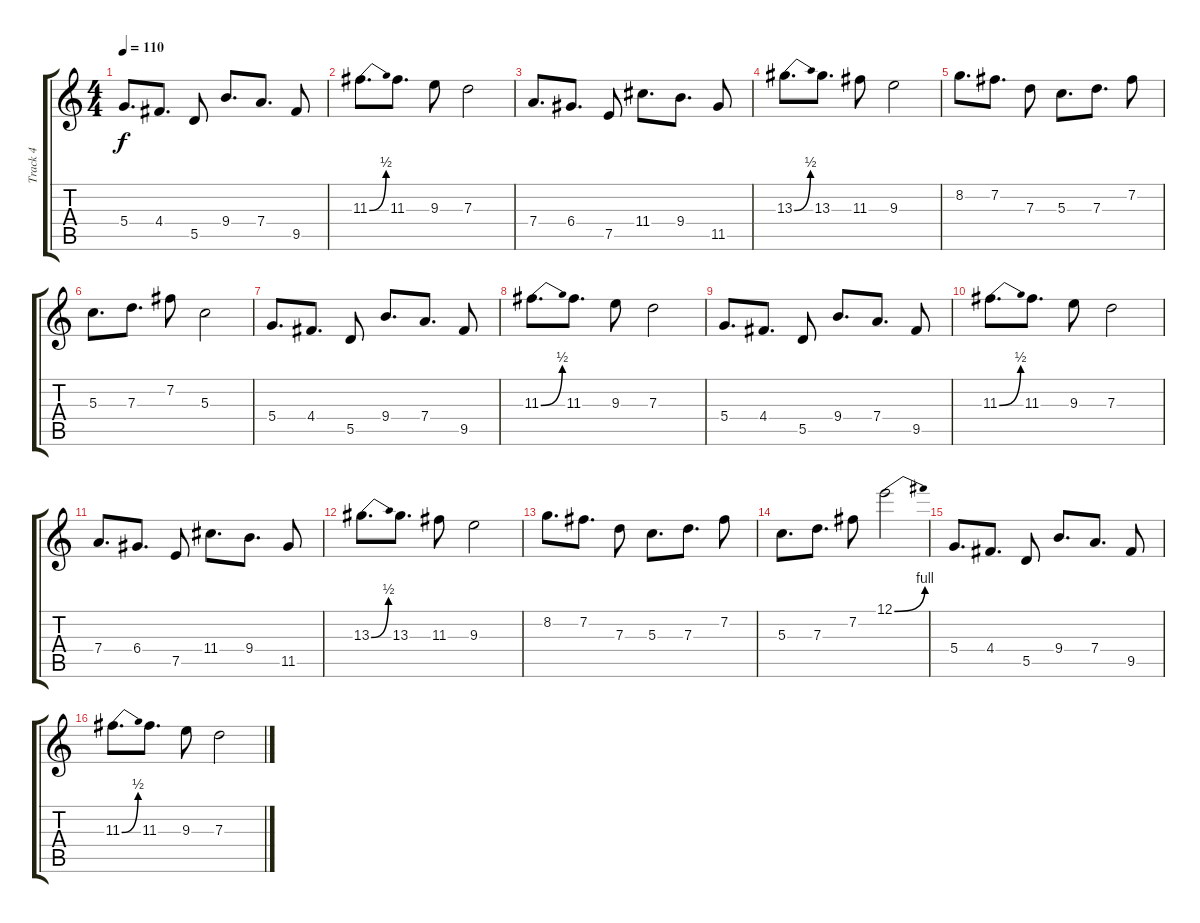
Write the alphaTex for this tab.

\track ("Track 4" "Track 4") {instrument distortionguitar}
\staff {score tabs}
\tuning (E4 B3 G3 D3 A2 E2) {hide}
\ts (4 4)
\tempo 110
\clef g2
\ks c
5.4.8{d dy f} 4.4.8{d} 5.5.8 9.4.8{d} 7.4.8{d} 9.5.8 |
11.3{be (bend 0 0 60 2)}.8{d} 11.3.8{d} 9.3.8 7.3.2 |
7.4.8{d} 6.4.8{d} 7.5.8 11.4.8{d} 9.4.8{d} 11.5.8 |
13.3{be (bend 0 0 60 2)}.8{d} 13.3.8{d} 11.3.8 9.3.2 |
8.2.8{d} 7.2.8{d} 7.3.8 5.3.8{d} 7.3.8{d} 7.2.8 |
5.3.8{d} 7.3.8{d} 7.2.8 5.3.2 |
5.4.8{d} 4.4.8{d} 5.5.8 9.4.8{d} 7.4.8{d} 9.5.8 |
11.3{be (bend 0 0 60 2)}.8{d} 11.3.8{d} 9.3.8 7.3.2 |
5.4.8{d} 4.4.8{d} 5.5.8 9.4.8{d} 7.4.8{d} 9.5.8 |
11.3{be (bend 0 0 60 2)}.8{d} 11.3.8{d} 9.3.8 7.3.2 |
7.4.8{d} 6.4.8{d} 7.5.8 11.4.8{d} 9.4.8{d} 11.5.8 |
13.3{be (bend 0 0 60 2)}.8{d} 13.3.8{d} 11.3.8 9.3.2 |
8.2.8{d} 7.2.8{d} 7.3.8 5.3.8{d} 7.3.8{d} 7.2.8 |
5.3.8{d} 7.3.8{d} 7.2.8 12.1{be (bend 0 0 60 4)}.2 |
5.4.8{d} 4.4.8{d} 5.5.8 9.4.8{d} 7.4.8{d} 9.5.8 |
11.3{be (bend 0 0 60 2)}.8{d} 11.3.8{d} 9.3.8 7.3.2
